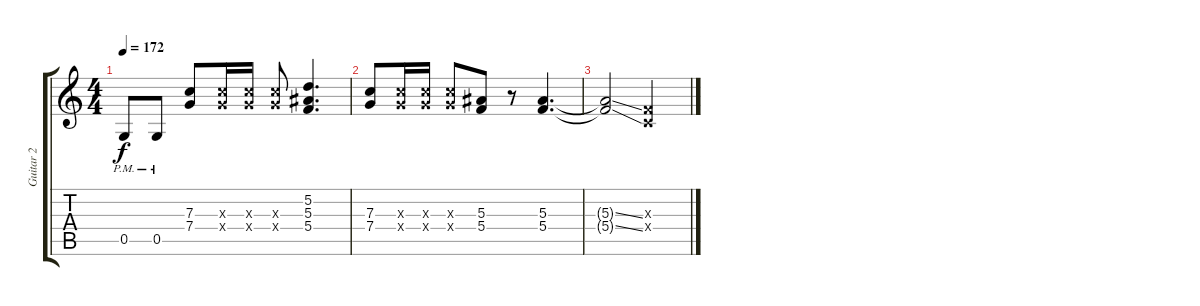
\track ("Guitar 2" "Guitar 2") {instrument overdrivenguitar}
\staff {score tabs}
\tuning (D4 A3 F3 C3 G2 D2) {hide}
\ts (4 4)
\tempo 172
\clef g2
\ks c
0.5{pm}.8{dy f} 0.5{pm}.8 (7.3 7.4).8 (7.3{x} 7.4{x}).16 (7.3{x} 7.4{x}).16 (7.3{x} 7.4{x}).8 (5.2 5.3 5.4).4{d} |
(7.3 7.4).8 (7.3{x} 7.4{x}).16 (7.3{x} 7.4{x}).16 (7.3{x} 7.4{x}).8 (5.3 5.4).8 r.8 (5.3 5.4).4{d} |
(5.3{ss t} 5.4{ss t}).2 (0.3{x} 0.4{x}).2
